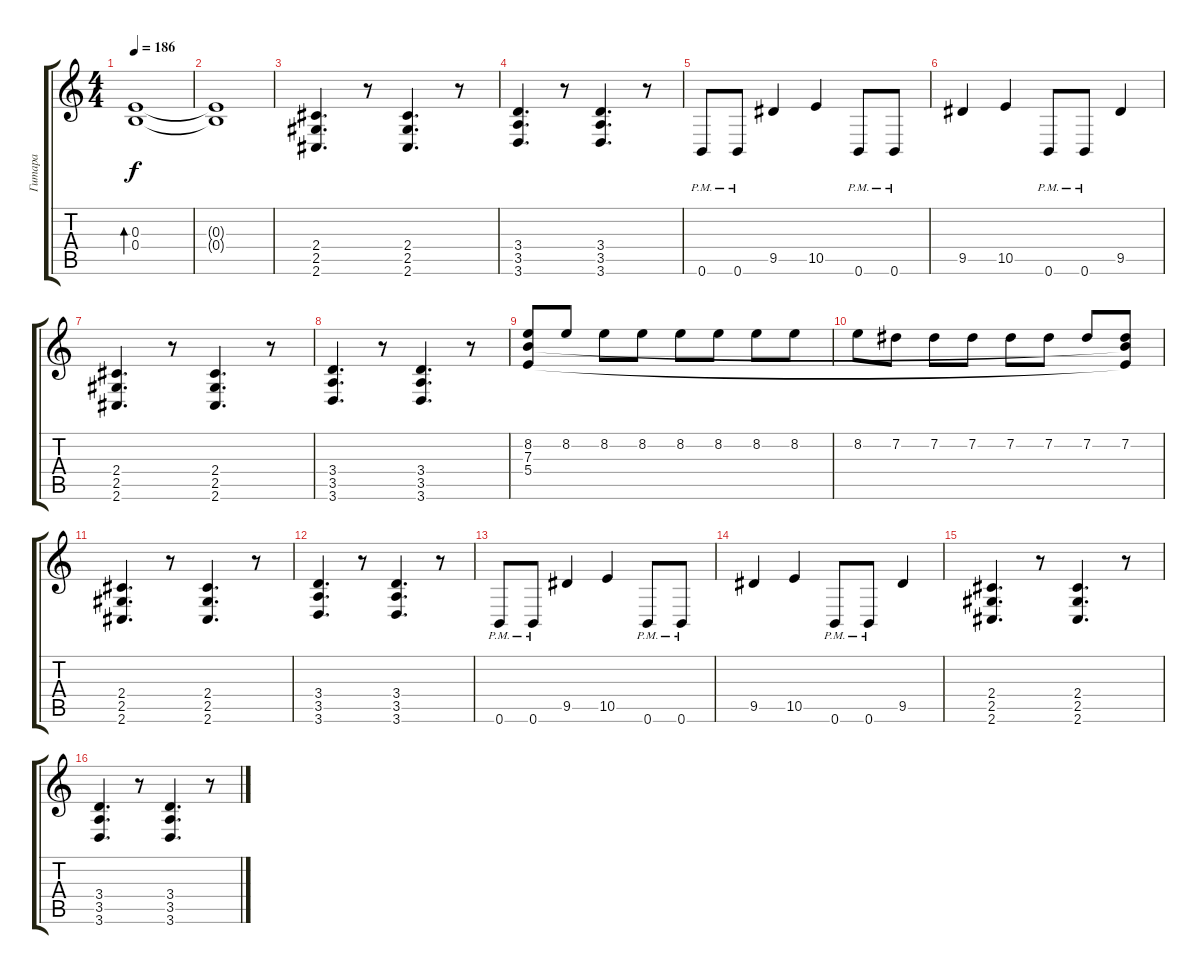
\track ("Гитара" "Гитара") {instrument distortionguitar}
\staff {score tabs}
\tuning (Db4 Ab3 E3 B2 Gb2 B1) {hide}
\ts (4 4)
\tempo 186
\clef g2
\ks c
(0.3 0.4).1{bd 480 dy f} |
(0.3{t} 0.4{t}).1 |
(2.4 2.5 2.6).4{d volume 11 instrument distortionguitar} r.8 (2.4 2.5 2.6).4{d} r.8 |
(3.4 3.5 3.6).4{d} r.8 (3.4 3.5 3.6).4{d} r.8 |
0.6{pm}.8 0.6{pm}.8 9.5.4 10.5.4 0.6{pm}.8 0.6{pm}.8 |
9.5.4 10.5.4 0.6{pm}.8 0.6{pm}.8 9.5.4 |
(2.4 2.5 2.6).4{d} r.8 (2.4 2.5 2.6).4{d} r.8 |
(3.4 3.5 3.6).4{d} r.8 (3.4 3.5 3.6).4{d} r.8 |
(8.2 7.3 5.4).8 8.2.8 8.2.8 8.2.8 8.2.8 8.2.8 8.2.8 8.2.8 |
8.2.8 7.2.8 7.2.8 7.2.8 7.2.8 7.2.8 7.2.8 (7.2 7.3{t} 5.4{t}).8 |
(2.4 2.5 2.6).4{d} r.8 (2.4 2.5 2.6).4{d} r.8 |
(3.4 3.5 3.6).4{d} r.8 (3.4 3.5 3.6).4{d} r.8 |
0.6{pm}.8 0.6{pm}.8 9.5.4 10.5.4 0.6{pm}.8 0.6{pm}.8 |
9.5.4 10.5.4 0.6{pm}.8 0.6{pm}.8 9.5.4 |
(2.4 2.5 2.6).4{d} r.8 (2.4 2.5 2.6).4{d} r.8 |
(3.4 3.5 3.6).4{d} r.8 (3.4 3.5 3.6).4{d} r.8
